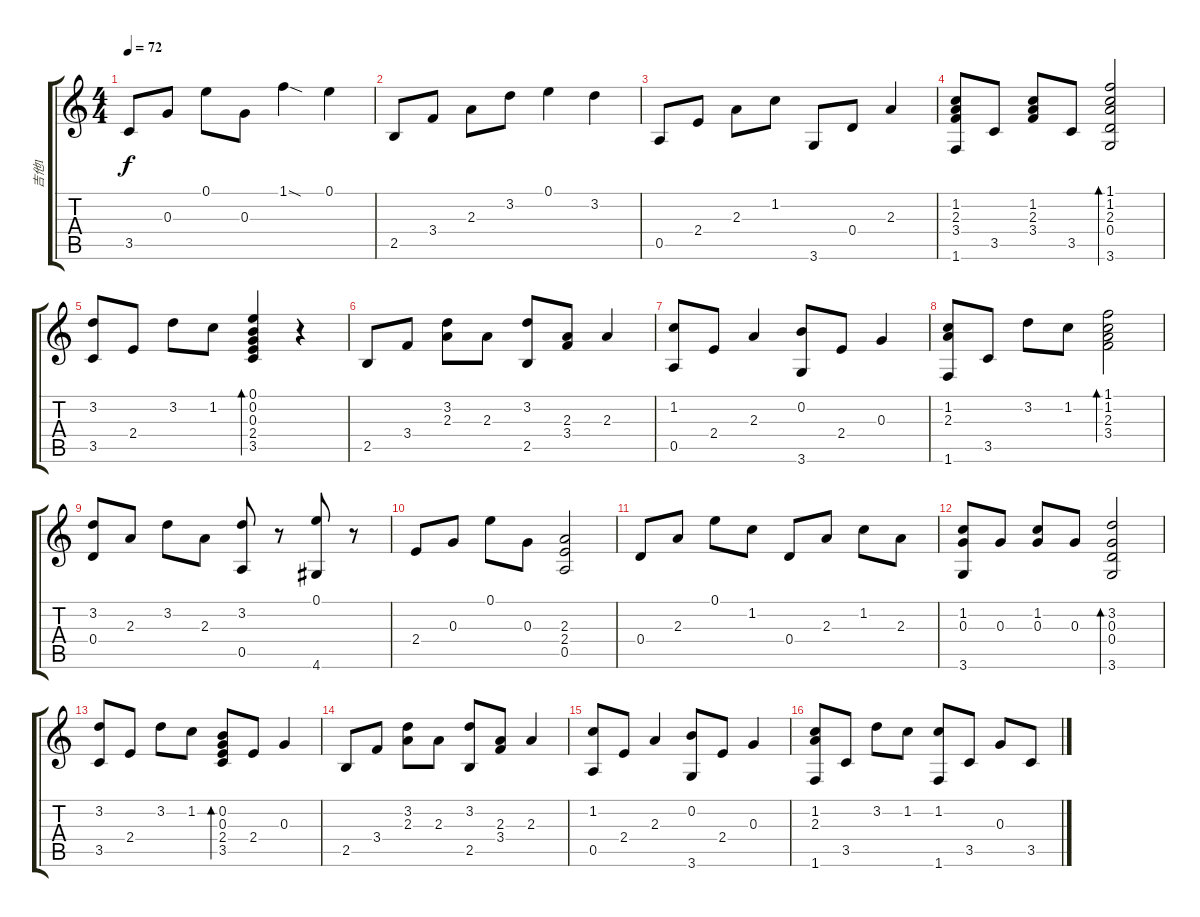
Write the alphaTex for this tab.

\track ("吉他1" "吉他1") {instrument acousticguitarsteel}
\staff {score tabs}
\tuning (E4 B3 G3 D3 A2 E2) {hide}
\ts (4 4)
\tempo 72
\clef g2
\ks c
3.5.8{dy f instrument acousticguitarsteel} 0.3.8 0.1.8 0.3.8 1.1{sod}.4 0.1.4 |
2.5.8 3.4.8 2.3.8 3.2.8 0.1.4 3.2.4 |
0.5.8 2.4.8 2.3.8 1.2.8 3.6.8 0.4.8 2.3.4{txt ""} |
(1.2 2.3 3.4 1.6).8 3.5.8 (1.2 2.3 3.4).8 3.5.8 (1.1 1.2 2.3 0.4 3.6).2{bd 60} |
(3.2 3.5).8 2.4.8 3.2.8 1.2.8 (0.1 0.2 0.3 2.4 3.5).4{bd 60} r.4 |
2.5.8 3.4.8 (3.2 2.3).8 2.3.8 (3.2 2.5).8 (2.3 3.4).8 2.3.4 |
(1.2 0.5).8 2.4.8 2.3.4 (0.2 3.6).8 2.4.8 0.3.4 |
(1.2 2.3 1.6).8 3.5.8 3.2.8 1.2.8 (1.1 1.2 2.3 3.4).2{bd 60} |
(3.2 0.4).8 2.3.8 3.2.8 2.3.8 (3.2 0.5).8 r.8 (0.1 4.6).8 r.8 |
2.4.8 0.3.8 0.1.8 0.3.8 (2.3 2.4 0.5).2 |
0.4.8 2.3.8 0.1.8 1.2.8 0.4.8 2.3.8 1.2.8 2.3.8 |
(1.2 0.3 3.6).8 0.3.8 (1.2 0.3).8 0.3.8 (3.2 0.3 0.4 3.6).2{bd 60} |
(3.2 3.5).8 2.4.8 3.2.8 1.2.8 (0.2 0.3 2.4 3.5).8{bd 60} 2.4.8 0.3.4 |
2.5.8 3.4.8 (3.2 2.3).8 2.3.8 (3.2 2.5).8 (2.3 3.4).8 2.3.4 |
(1.2 0.5).8 2.4.8 2.3.4 (0.2 3.6).8 2.4.8 0.3.4 |
(1.2 2.3 1.6).8 3.5.8 3.2.8 1.2.8 (1.2 1.6).8 3.5.8 0.3.8 3.5.8
